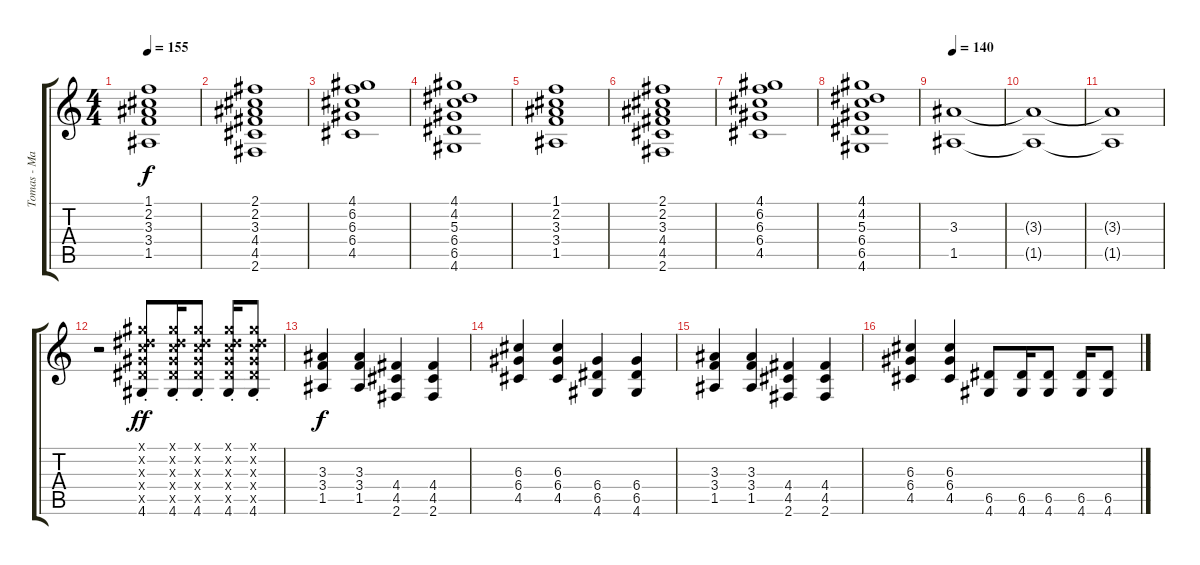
\track ("Tomas - Main Guitar" "Tomas - Ma") {instrument electricguitarclean}
\staff {score tabs}
\tuning (E4 B3 G3 D3 A2 E2) {hide}
\ts (4 4)
\tempo 155
\clef g2
\ks c
(1.1 2.2 3.3 3.4 1.5).1{dy f} |
(2.1 2.2 3.3 4.4 4.5 2.6).1 |
(4.1 6.2 6.3 6.4 4.5).1 |
(4.1 4.2 5.3 6.4 6.5 4.6).1 |
(1.1 2.2 3.3 3.4 1.5).1 |
(2.1 2.2 3.3 4.4 4.5 2.6).1 |
(4.1 6.2 6.3 6.4 4.5).1 |
(4.1 4.2 5.3 6.4 6.5 4.6).1 |
\tempo 140
(3.3 1.5).1 |
(3.3{t} 1.5{t}).1 |
(3.3{t} 1.5{t}).1{volume 6} |
r.2 (4.1{x} 4.2{x} 5.3{x} 6.4{x} 6.5{st x} 4.6{st}).8{dy ff volume 12} (4.1{x} 4.2{x} 5.3{x} 6.4{x} 6.5{st x} 4.6{st}).16 (4.1{x} 4.2{x} 5.3{x} 6.4{x} 6.5{st x} 4.6{st}).8 (4.1{x} 4.2{x} 5.3{x} 6.4{x} 6.5{st x} 4.6{st}).16 (4.1{x} 4.2{x} 5.3{x} 6.4{x} 6.5{st x} 4.6{st}).8 |
(3.3 3.4 1.5).4{dy f instrument distortionguitar} (3.3 3.4 1.5).4 (4.4 4.5 2.6).4 (4.4 4.5 2.6).4 |
(6.3 6.4 4.5).4 (6.3 6.4 4.5).4 (6.4 6.5 4.6).4 (6.4 6.5 4.6).4 |
(3.3 3.4 1.5).4 (3.3 3.4 1.5).4 (4.4 4.5 2.6).4 (4.4 4.5 2.6).4 |
(6.3 6.4 4.5).4 (6.3 6.4 4.5).4 (6.5 4.6).8 (6.5 4.6).16 (6.5 4.6).8 (6.5 4.6).16 (6.5 4.6).8
